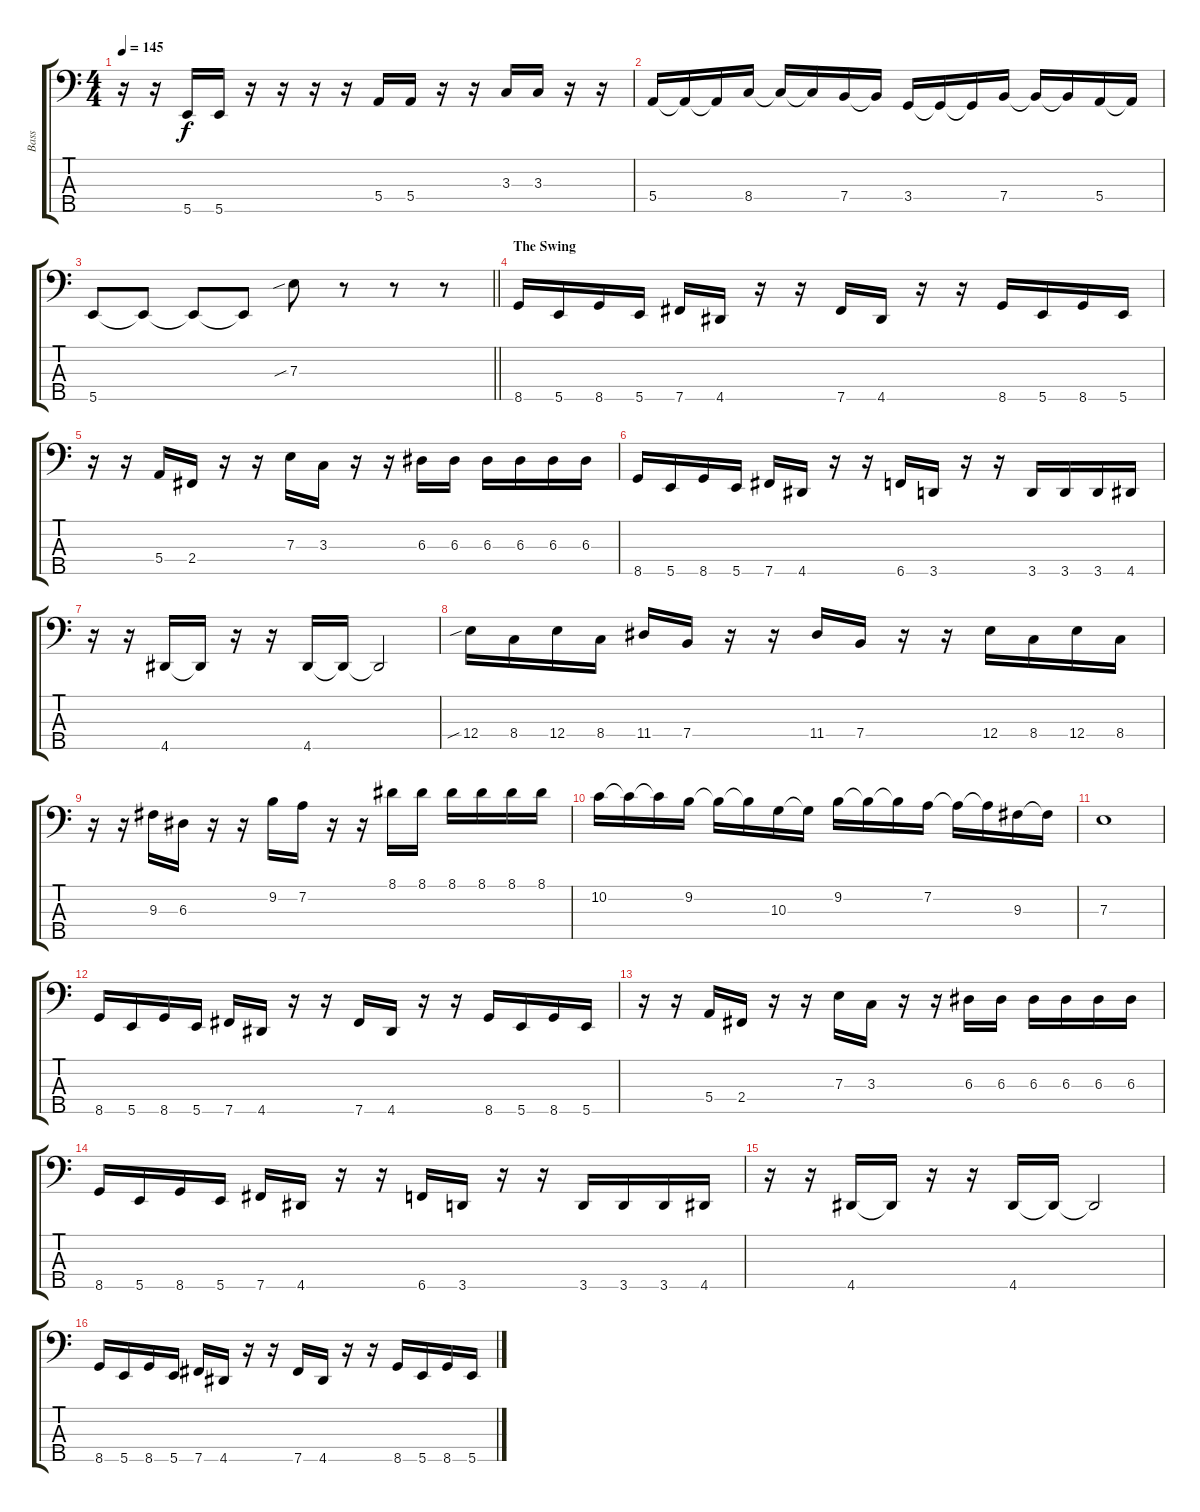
\track ("Bass" "Bass") {instrument electricbassfinger}
\staff {score tabs}
\tuning (G2 D2 A1 E1 B0) {hide}
\ts (4 4)
\tempo 145
\clef f4
\ks c
r.16{dy f} r.16 5.5.16 5.5.16 r.16 r.16 r.16 r.16 5.4.16 5.4.16 r.16 r.16 3.3.16 3.3.16 r.16 r.16 |
5.4.16 5.4{t}.16 5.4{t}.16 8.4.16 8.4{t}.16 8.4{t}.16 7.4.16 7.4{t}.16 3.4.16 3.4{t}.16 3.4{t}.16 7.4.16 7.4{t}.16 7.4{t}.16 5.4.16 5.4{t}.16 |
\barLineRight lightlight
5.5.8 5.5{t}.8 5.5{t}.8 5.5{t}.8 7.3{sib}.8 r.8 r.8 r.8 |
\section ("" "The Swing")
8.5.16 5.5.16 8.5.16 5.5.16 7.5.16 4.5.16 r.16 r.16 7.5.16 4.5.16 r.16 r.16 8.5.16 5.5.16 8.5.16 5.5.16 |
r.16 r.16 5.4.16 2.4.16 r.16 r.16 7.3.16 3.3.16 r.16 r.16 6.3.16 6.3.16 6.3.16 6.3.16 6.3.16 6.3.16 |
8.5.16 5.5.16 8.5.16 5.5.16 7.5.16 4.5.16 r.16 r.16 6.5.16 3.5.16 r.16 r.16 3.5.16 3.5.16 3.5.16 4.5.16 |
r.16 r.16 4.5.16 4.5{t}.16 r.16 r.16 4.5.16 4.5{t}.16 4.5{t}.2 |
12.4{sib}.16 8.4.16 12.4.16 8.4.16 11.4.16 7.4.16 r.16 r.16 11.4.16 7.4.16 r.16 r.16 12.4.16 8.4.16 12.4.16 8.4.16 |
r.16 r.16 9.3.16 6.3.16 r.16 r.16 9.2.16 7.2.16 r.16 r.16 8.1.16 8.1.16 8.1.16 8.1.16 8.1.16 8.1.16 |
10.2.16 10.2{t}.16 10.2{t}.16 9.2.16 9.2{t}.16 9.2{t}.16 10.3.16 10.3{t}.16 9.2.16 9.2{t}.16 9.2{t}.16 7.2.16 7.2{t}.16 7.2{t}.16 9.3.16 9.3{t}.16 |
7.3.1 |
8.5.16 5.5.16 8.5.16 5.5.16 7.5.16 4.5.16 r.16 r.16 7.5.16 4.5.16 r.16 r.16 8.5.16 5.5.16 8.5.16 5.5.16 |
r.16 r.16 5.4.16 2.4.16 r.16 r.16 7.3.16 3.3.16 r.16 r.16 6.3.16 6.3.16 6.3.16 6.3.16 6.3.16 6.3.16 |
8.5.16 5.5.16 8.5.16 5.5.16 7.5.16 4.5.16 r.16 r.16 6.5.16 3.5.16 r.16 r.16 3.5.16 3.5.16 3.5.16 4.5.16 |
r.16 r.16 4.5.16 4.5{t}.16 r.16 r.16 4.5.16 4.5{t}.16 4.5{t}.2 |
8.5.16 5.5.16 8.5.16 5.5.16 7.5.16 4.5.16 r.16 r.16 7.5.16 4.5.16 r.16 r.16 8.5.16 5.5.16 8.5.16 5.5.16
